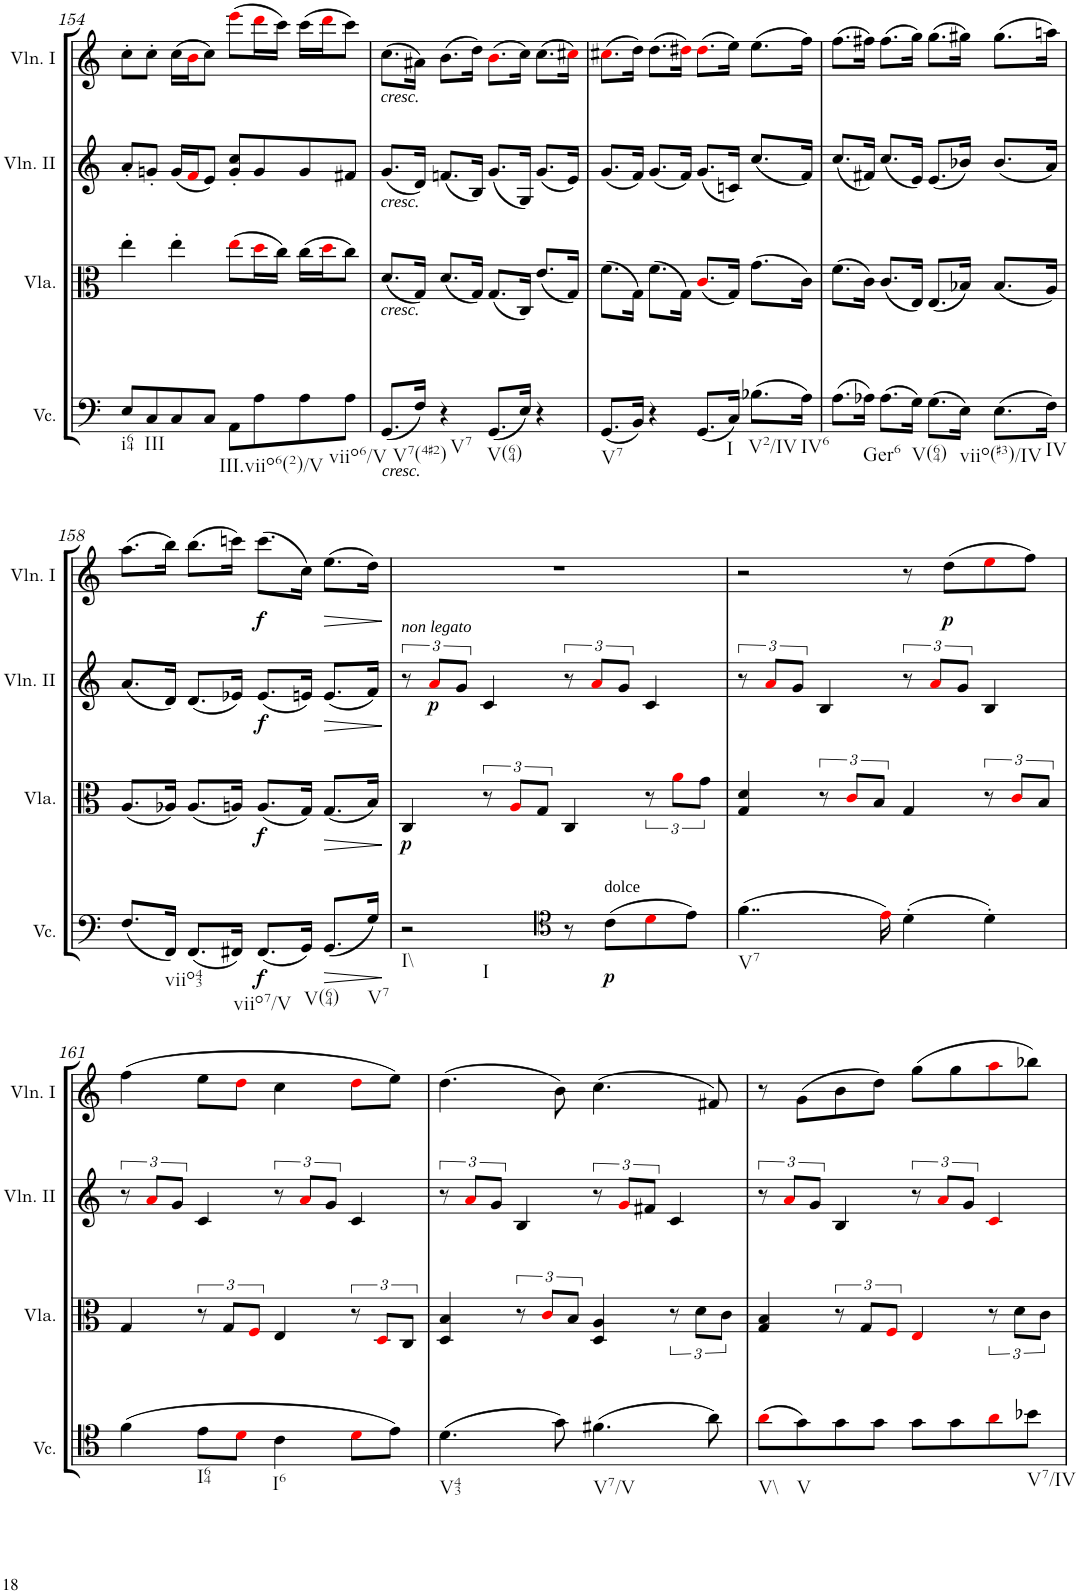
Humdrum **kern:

**kern	**dynam	**kern	**dynam	**kern	**dynam	**kern	**dynam
*part4	*part4	*part3	*part3	*part2	*part2	*part1	*part1
*staff4	*staff4	*staff3	*staff3	*staff2	*staff2	*staff1	*staff1
*I"Violoncello	*	*I"Viola	*	*I"Violin II	*	*I"Violin I	*
*I'Vc.	*	*I'Vla.	*	*I'Vln. II	*	*I'Vln. I	*
!!LO:PB:g=z
*clefG2	*	*clefC3	*	*clefG2	*	*clefG2	*
*k[]	*	*k[]	*	*k[]	*	*k[]	*
*M4/4	*	*M4/4	*	*M4/4	*	*M4/4	*
*met(c)	*	*met(c)	*	*met(c)	*	*met(c)	*
=154	=154	=154	=154	=154	=154	=154	=154
!LO:TX:b:t=i64	!	!	!	!	!	!	!
8E/L	.	4ee'\	.	8a'/L	.	8cc'\L	.
!LO:TX:b:t=III	!	!	!	!	!	!	!
8C/	.	.	.	8gn'/J	.	8cc'\J	.
8C/	.	4ee'\	.	(16g/LL	.	(16cc\LL	.
.	.	.	.	16fi/J	.	16bi\J	.
8C/J	.	.	.	8e/J)	.	8cc\J)	.
!LO:TX:b:t=III.viio6(2)/V	!	!	!	!	!	!	!
8AA\L	.	(8eei\L	.	8g/' 8cc/'L	.	(8eeei\L	.
8A\	.	16ddi\L	.	8g/	.	16dddi\L	.
.	.	16cc\JJ)	.	.	.	16ccc\JJ)	.
8A\	.	(16cc\LL	.	8g/	.	(16ccc\LL	.
.	.	16ddi\J	.	.	.	16dddi\J	.
!LO:TX:b:t=viio6/V	!	!	!	!	!	!	!
8A\J	.	8cc\J)	.	8f#X/J	.	8ccc\J)	.
=155	=155	=155	=155	=155	=155	=155	=155
!	!	!	!	!	!	!LO:TX:b:i:t=cresc.	!
!	!	!	!	!LO:TX:b:i:t=cresc.	!	!	!
!	!	!LO:TX:b:i:t=cresc.	!	!	!	!	!
!LO:TX:b:i:t=cresc.	!	!	!	!	!	!	!
!LO:TX:b:t=V7(4#2)	!	!	!	!	!	!	!
(8.GG/L	.	(8.d/L	.	(8.g/L	.	(8.cc\L	.
16F/Jk)	.	16G/Jk)	.	16d/Jk)	.	16a#X\Jk)	.
!LO:TX:b:t=V7	!	!	!	!	!	!	!
4r	.	(8.d/L	.	(8.fn/L	.	(8.b\L	.
.	.	16G/Jk)	.	16B/Jk)	.	16dd\Jk)	.
!LO:TX:b:t=V(64)	!	!	!	!	!	!	!
(8.GG/L	.	(8.G/L	.	(8.g/L	.	(8.bi\L	.
16E/Jk)	.	16C/Jk)	.	16G/Jk)	.	16cc\Jk)	.
4r	.	(8.e/L	.	(8.g/L	.	(8.cc\L	.
.	.	16G/Jk)	.	16e/Jk)	.	16cc#Xi\Jk)	.
=156	=156	=156	=156	=156	=156	=156	=156
!LO:TX:b:t=V7	!	!	!	!	!	!	!
(8.GG/L	.	(8.f\L	.	(8.g/L	.	(8.cc#Xi\L	.
16BB/Jk)	.	16G\Jk)	.	16f/Jk)	.	16dd\Jk)	.
4r	.	(8.f\L	.	(8.g/L	.	(8.dd\L	.
.	.	16G\Jk)	.	16f/Jk)	.	16dd#Xi\Jk)	.
(8.GG/L	.	(8.ci/L	.	(8.g/L	.	(8.dd#i\L	.
!LO:TX:b:t=I	!	!	!	!	!	!	!
16C/Jk)	.	16G/Jk)	.	16cn/Jk)	.	16ee\Jk)	.
!LO:TX:b:t=V2/IV	!	!	!	!	!	!	!
(8.B-X\L	.	(8.g\L	.	(8.cc/L	.	(8.ee\L	.
!LO:TX:b:t=IV6	!	!	!	!	!	!	!
16A\Jk)	.	16c\Jk)	.	16f/Jk)	.	16ff\Jk)	.
=157	=157	=157	=157	=157	=157	=157	=157
(8.A\L	.	(8.f\L	.	(8.cc/L	.	(8.ff\L	.
!LO:TX:b:t=Ger6	!	!	!	!	!	!	!
16A-X\Jk)	.	16c\Jk)	.	16f#X/Jk)	.	16ff#X\Jk)	.
(8.A-\L	.	(8.c/L	.	(8.cc/L	.	(8.ff#\L	.
!LO:TX:b:t=V(64)	!	!	!	!	!	!	!
16G\Jk)	.	16E/Jk)	.	16e/Jk)	.	16gg\Jk)	.
(8.G\L	.	(8.E/L	.	(8.e/L	.	(8.gg\L	.
!LO:TX:b:t=viio(#3)/IV	!	!	!	!	!	!	!
16E\Jk)	.	16B-X/Jk)	.	16b-X/Jk)	.	16gg#X\Jk)	.
(8.E\L	.	(8.B-/L	.	(8.b-/L	.	(8.gg#\L	.
!LO:TX:b:t=IV	!	!	!	!	!	!	!
16F\Jk)	.	16A/Jk)	.	16a/Jk)	.	16aan\Jk)	.
!!LO:LB:g=z
=158	=158	=158	=158	=158	=158	=158	=158
(8.F/L	.	(8.A/L	.	(8.a/L	.	(8.aa\L	.
!LO:TX:b:t=viio43	!	!	!	!	!	!	!
16FF/Jk)	.	16A-X/Jk)	.	16d/Jk)	.	16bb\Jk)	.
(8.FF/L	.	(8.A-/L	.	(8.d/L	.	(8.bb\L	.
!LO:TX:b:t=viio7/V	!	!	!	!	!	!	!
16FF#X/Jk)	.	16An/Jk)	.	16e-X/Jk)	.	16cccn\Jk)	.
!	!LO:DY:b	!	!LO:DY:b	!	!LO:DY:b	!	!LO:DY:b
(8.FF#/L	f	(8.A/L	f	(8.e-/L	f	(8.ccc\L	f
!LO:TX:b:t=V(64)	!	!	!	!	!	!	!
16GG/Jk)	.	16G/Jk)	.	16en/Jk)	.	16cc\Jk)	.
!	!LO:HP:b	!	!LO:HP:b	!	!LO:HP:b	!	!LO:HP:b
(8.GG/L	>	(8.G/L	>	(8.e/L	>	(8.ee\L	>
!LO:TX:b:t=V7	!	!	!	!	!	!	!
16G/Jk)	.	16B/Jk)	.	16f/Jk)	.	16dd\Jk)	.
.	]	.	]	.	]	.	]
=159	=159	=159	=159	=159	=159	=159	=159
!	!	!	!	!LO:TX:a:i:t=non legato	!	!	!
!LO:TX:b:t=I\\	!	!	!	!	!	!	!
!LO:TX:b:t=I	!	!	!	!	!	!	!
!	!	!	!LO:DY:b	!	!	!	!
2r	.	4C/	p	12r	.	1r	.
!	!	!	!	!	!LO:DY:b	!	!
.	.	.	.	12ai/L	p	.	.
.	.	.	.	12g/J	.	.	.
.	.	12r	.	4c/	.	.	.
.	.	12Ai/L	.	.	.	.	.
.	.	12G/J	.	.	.	.	.
*clefC4	*	*	*	*	*	*	*
8r	.	4C/	.	12r	.	.	.
.	.	.	.	12ai/L	.	.	.
!LO:TX:a:t=dolce	!	!	!	!	!	!	!
!	!LO:DY:b	!	!	!	!	!	!
(8c\L	p	.	.	.	.	.	.
.	.	.	.	12g/J	.	.	.
8di\	.	12r	.	4c/	.	.	.
.	.	12ai\L	.	.	.	.	.
8e\J)	.	.	.	.	.	.	.
.	.	12g\J	.	.	.	.	.
=160	=160	=160	=160	=160	=160	=160	=160
!LO:TX:b:t=V7	!	!	!	!	!	!	!
(4..f\	.	4G/ 4d/	.	12r	.	2r	.
.	.	.	.	12ai/L	.	.	.
.	.	.	.	12g/J	.	.	.
.	.	12r	.	4B/	.	.	.
.	.	12ci/L	.	.	.	.	.
.	.	12B/J	.	.	.	.	.
16ei\)	.	.	.	.	.	.	.
(4d'\	.	4G/	.	12r	.	8r	.
.	.	.	.	12ai/L	.	.	.
!	!	!	!	!	!	!	!LO:DY:b
.	.	.	.	.	.	(8dd\L	p
.	.	.	.	12g/J	.	.	.
4d'\)	.	12r	.	4B/	.	8eei\	.
.	.	12ci/L	.	.	.	.	.
.	.	.	.	.	.	8ff\J)	.
.	.	12B/J	.	.	.	.	.
!!LO:LB:g=z
=161	=161	=161	=161	=161	=161	=161	=161
(4f\	.	4G/	.	12r	.	(4ff\	.
.	.	.	.	12ai/L	.	.	.
.	.	.	.	12g/J	.	.	.
!LO:TX:b:t=I64	!	!	!	!	!	!	!
8e\L	.	12r	.	4c/	.	8ee\L	.
.	.	12G/L	.	.	.	.	.
8di\J	.	.	.	.	.	8ddi\J	.
.	.	12Fi/J	.	.	.	.	.
!LO:TX:b:t=I6	!	!	!	!	!	!	!
4c\	.	4E/	.	12r	.	4cc\	.
.	.	.	.	12ai/L	.	.	.
.	.	.	.	12g/J	.	.	.
8di\L	.	12r	.	4c/	.	8ddi\L	.
.	.	12Di/L	.	.	.	.	.
8e\J)	.	.	.	.	.	8ee\J)	.
.	.	12C/J	.	.	.	.	.
=162	=162	=162	=162	=162	=162	=162	=162
!LO:TX:b:t=V43	!	!	!	!	!	!	!
(4.d\	.	4D/ 4B/	.	12r	.	(4.dd\	.
.	.	.	.	12ai/L	.	.	.
.	.	.	.	12g/J	.	.	.
.	.	12r	.	4B/	.	.	.
.	.	12ci/L	.	.	.	.	.
8g\)	.	.	.	.	.	8b\)	.
.	.	12B/J	.	.	.	.	.
!LO:TX:b:t=V7/V	!	!	!	!	!	!	!
(4.f#X\	.	4D/ 4A/	.	12r	.	(4.cc\	.
.	.	.	.	12gi/L	.	.	.
.	.	.	.	12f#X/J	.	.	.
.	.	12r	.	4c/	.	.	.
.	.	12d\L	.	.	.	.	.
8a\)	.	.	.	.	.	8f#X/)	.
.	.	12c\J	.	.	.	.	.
=163	=163	=163	=163	=163	=163	=163	=163
!LO:TX:b:t=V\\	!	!	!	!	!	!	!
(8ai\L	.	4G/ 4B/	.	12r	.	8r	.
.	.	.	.	12ai/L	.	.	.
!LO:TX:b:t=V	!	!	!	!	!	!	!
8g\)	.	.	.	.	.	(8g\L	.
.	.	.	.	12g/J	.	.	.
8g\	.	12r	.	4B/	.	8b\	.
.	.	12G/L	.	.	.	.	.
8g\J	.	.	.	.	.	8dd\J)	.
.	.	12Fi/J	.	.	.	.	.
8g\L	.	4Ei/	.	12r	.	(8gg\L	.
.	.	.	.	12ai/L	.	.	.
8g\	.	.	.	.	.	8gg\	.
.	.	.	.	12g/J	.	.	.
8ai\	.	12r	.	4ci/	.	8aai\	.
.	.	12d\L	.	.	.	.	.
!LO:TX:b:t=V7/IV	!	!	!	!	!	!	!
8b-X\J	.	.	.	.	.	8bb-X\J)	.
.	.	12c\J	.	.	.	.	.
=	=	=	=	=	=	=	=
*-	*-	*-	*-	*-	*-	*-	*-
